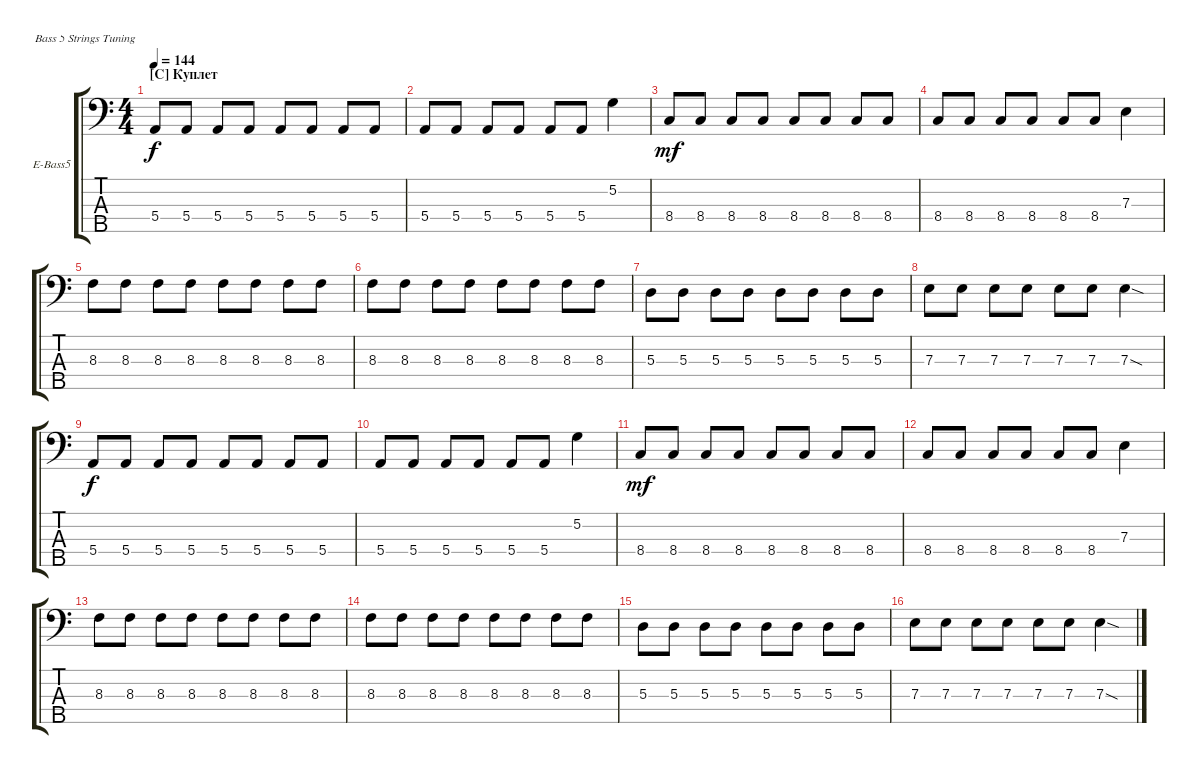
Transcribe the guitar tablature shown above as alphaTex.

\defaultSystemsLayout 4
\bracketExtendMode groupsimilarinstruments
\firstSystemTrackNameOrientation horizontal
\otherSystemsTrackNameOrientation horizontal
\track ("Bass (Kulikov)" "E-Bass5") {instrument electricbassfinger}
\staff {score tabs}
\tuning (G2 D2 A1 E1 B0)
\ts (4 4)
\section ("C" "Куплет")
\tempo 144
\clef f4
\ks c
5.4.8{dy f} 5.4.8 5.4.8 5.4.8 5.4.8 5.4.8 5.4.8 5.4.8 |
5.4.8 5.4.8 5.4.8 5.4.8 5.4.8 5.4.8 5.2.4 |
8.4.8{dy mf} 8.4.8 8.4.8 8.4.8 8.4.8 8.4.8 8.4.8 8.4.8 |
8.4.8 8.4.8 8.4.8 8.4.8 8.4.8 8.4.8 7.3.4 |
8.3.8 8.3.8 8.3.8 8.3.8 8.3.8 8.3.8 8.3.8 8.3.8 |
8.3.8 8.3.8 8.3.8 8.3.8 8.3.8 8.3.8 8.3.8 8.3.8 |
5.3.8 5.3.8 5.3.8 5.3.8 5.3.8 5.3.8 5.3.8 5.3.8 |
7.3.8 7.3.8 7.3.8 7.3.8 7.3.8 7.3.8 7.3{sod}.4 |
5.4.8{dy f} 5.4.8 5.4.8 5.4.8 5.4.8 5.4.8 5.4.8 5.4.8 |
5.4.8 5.4.8 5.4.8 5.4.8 5.4.8 5.4.8 5.2.4 |
8.4.8{dy mf} 8.4.8 8.4.8 8.4.8 8.4.8 8.4.8 8.4.8 8.4.8 |
8.4.8 8.4.8 8.4.8 8.4.8 8.4.8 8.4.8 7.3.4 |
8.3.8 8.3.8 8.3.8 8.3.8 8.3.8 8.3.8 8.3.8 8.3.8 |
8.3.8 8.3.8 8.3.8 8.3.8 8.3.8 8.3.8 8.3.8 8.3.8 |
5.3.8 5.3.8 5.3.8 5.3.8 5.3.8 5.3.8 5.3.8 5.3.8 |
7.3.8 7.3.8 7.3.8 7.3.8 7.3.8 7.3.8 7.3{sod}.4
